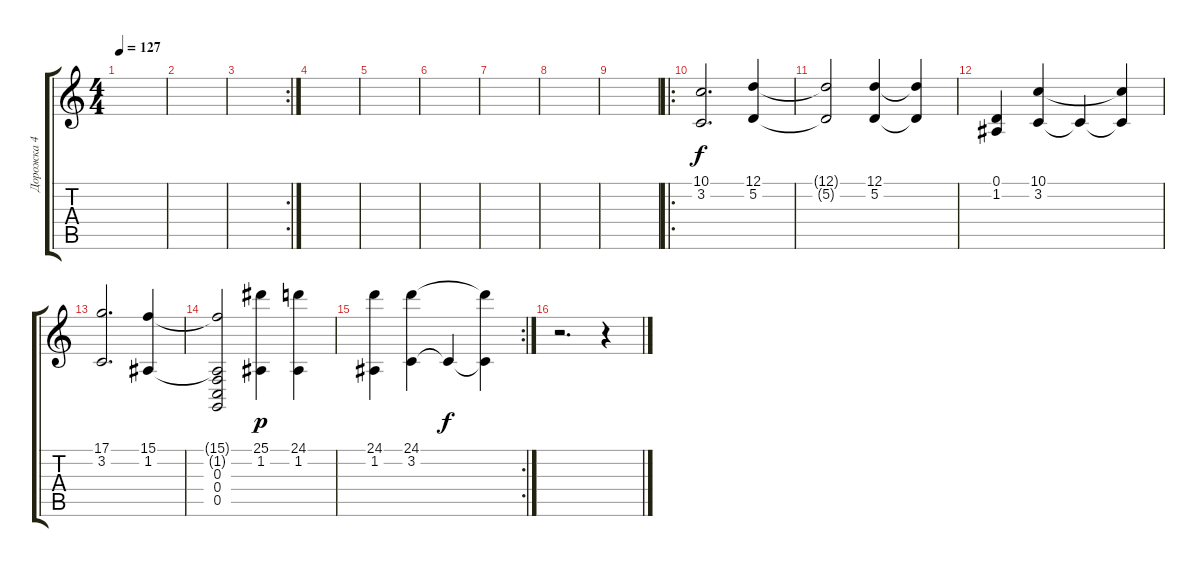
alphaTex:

\track ("Дорожка 4" "Дорожка 4") {instrument rockorgan}
\staff {score tabs}
\tuning (D4 A3 F3 C3 G2 D2) {hide}
\ts (4 4)
\tempo 127
\clef g2
\ks c
|
|
\rc 2
|
|
|
|
|
|
|
\ro
(10.1 3.2).2{d volume 13} (12.1 5.2).4 |
(12.1{t} 5.2{t}).2 (12.1 5.2).4 (12.1{t} 5.2{t}).4 |
(0.1 1.2).4 (10.1 3.2).4 3.2{t}.4 (10.1{t} 3.2{t}).4 |
(17.1 3.2).2{d} (15.1 1.2).4 |
(15.1{t} 1.2{t} 0.3 0.4 0.5).2 (25.1 1.2).4{dy p} (24.1 1.2).4 |
\rc 2
(24.1 1.2).4 (24.1 3.2).4 3.2{t}.4{dy f} (24.1{t} 3.2{t}).4 |
r.2{d} r.4
